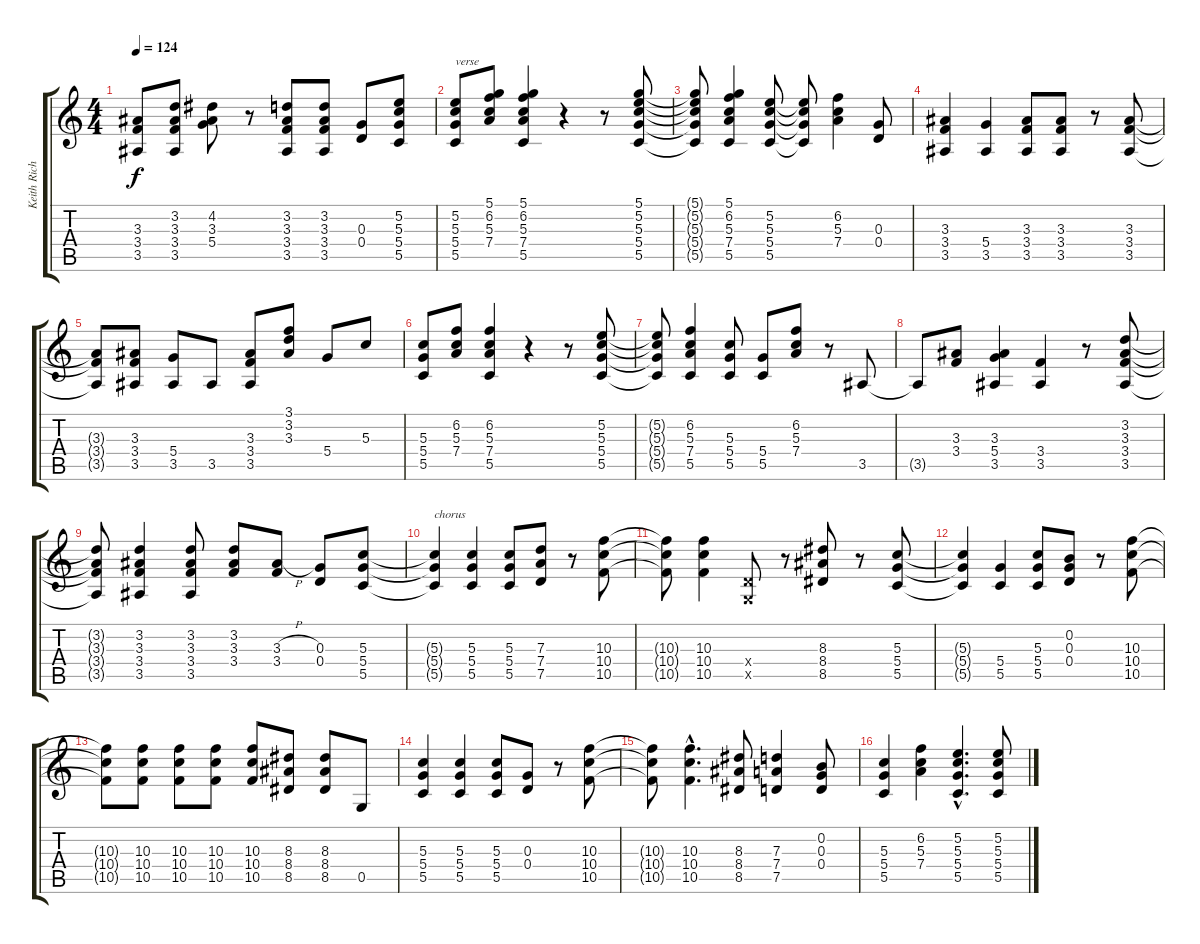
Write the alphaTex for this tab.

\track ("Keith Richards" "Keith Rich") {instrument electricguitarjazz}
\staff {score tabs}
\tuning (D4 B3 G3 D3 G2 D2) {hide}
\ts (4 4)
\tempo 124
\clef g2
\ks c
(3.3{t} 3.4{t} 3.5{t}).8{dy f} (3.2 3.3 3.4 3.5).8 (4.2 3.3 5.4).8 r.8 (3.2 3.3 3.4 3.5).8 (3.2 3.3 3.4 3.5).8 (0.3 0.4).8 (5.2 5.3 5.4 5.5).8 |
(5.2 5.3 5.4 5.5).8{txt "verse"} (5.1 6.2 5.3 7.4).8 (5.1 6.2 5.3 7.4 5.5).4 r.4 r.8 (5.1 5.2 5.3 5.4 5.5).8 |
(5.1{t} 5.2{t} 5.3{t} 5.4{t} 5.5{t}).8 (5.1 6.2 5.3 7.4 5.5).4 (5.2 5.3 5.4 5.5).8 (5.2{t} 5.3{t} 5.4{t} 5.5{t}).8 (6.2 5.3 7.4).4 (0.3 0.4).8 |
(3.3 3.4 3.5).4 (5.4 3.5).4 (3.3 3.4 3.5).8 (3.3 3.4 3.5).8 r.8 (3.3 3.4 3.5).8 |
(3.3{t} 3.4{t} 3.5{t}).8 (3.3 3.4 3.5).8 (5.4 3.5).8 3.5.8 (3.3 3.4 3.5).8 (3.1 3.2 3.3).8 5.4.8 5.3.8 |
(5.3 5.4 5.5).8 (6.2 5.3 7.4).8 (6.2 5.3 7.4 5.5).4 r.4 r.8 (5.2 5.3 5.4 5.5).8 |
(5.2{t} 5.3{t} 5.4{t} 5.5{t}).8 (6.2 5.3 7.4 5.5).4 (5.3 5.4 5.5).8 (5.4 5.5).8 (6.2 5.3 7.4).8 r.8 3.5.8 |
3.5{t}.8 (3.3 3.4).8 (3.3 5.4 3.5).4 (3.4 3.5).4 r.8 (3.2 3.3 3.4 3.5).8 |
(3.2{t} 3.3{t} 3.4{t} 3.5{t}).8 (3.2 3.3 3.4 3.5).4 (3.2 3.3 3.4 3.5).8 (3.2 3.3 3.4).8 (3.3{h} 3.4).8 (0.3 0.4).8 (5.3 5.4 5.5).8 |
(5.3{t} 5.4{t} 5.5{t}).4{txt "chorus"} (5.3 5.4 5.5).4 (5.3 5.4 5.5).8 (7.3 7.4 7.5).8 r.8 (10.3 10.4 10.5).8 |
(10.3{t} 10.4{t} 10.5{t}).8 (10.3 10.4 10.5).4 (0.4{x} 0.5{x}).8 r.8 (8.3 8.4 8.5).8 r.8 (5.3 5.4 5.5).8 |
(5.3{t} 5.4{t} 5.5{t}).4 (5.4 5.5).4 (5.3 5.4 5.5).8 (0.2 0.3 0.4).8 r.8 (10.3 10.4 10.5).8 |
(10.3{t} 10.4{t} 10.5{t}).8 (10.3 10.4 10.5).8 (10.3 10.4 10.5).8 (10.3 10.4 10.5).8 (10.3 10.4 10.5).8 (8.3 8.4 8.5).8 (8.3 8.4 8.5).8 0.5.8 |
(5.3 5.4 5.5).4 (5.3 5.4 5.5).4 (5.3 5.4 5.5).8 (0.3 0.4).8 r.8 (10.3 10.4 10.5).8 |
(10.3{t} 10.4{t} 10.5{t}).8 (10.3{hac} 10.4{hac} 10.5{hac}).4{d} (8.3 8.4 8.5).8 (7.3 7.4 7.5).4 (0.2 0.3 0.4).8 |
(5.3 5.4 5.5).4 (6.2 5.3 7.4).4 (5.2{hac} 5.3{hac} 5.4{hac} 5.5{hac}).4{d} (5.2 5.3 5.4 5.5).8
